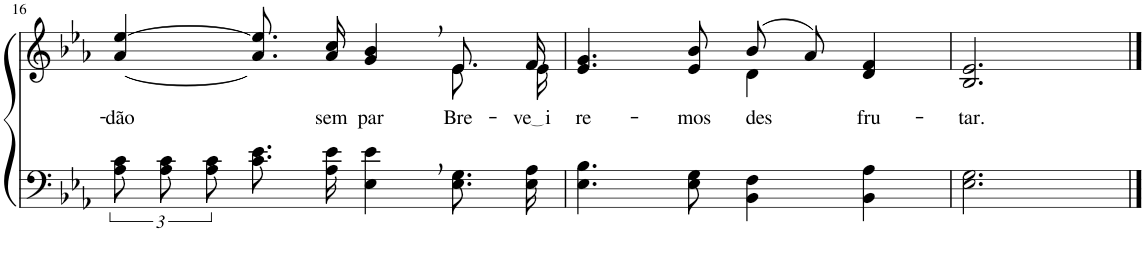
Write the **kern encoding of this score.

**kern	**kern	**text
*part2	*part1	*part1
*staff2	*staff1	*staff1
*I"Parte III e IV	*I"Parte I e II	*
!!LO:PB:g=z
*clefF4	*clefG2	*
*Trd2c3	*Trd2c3	*
*k[b-e-a-]	*k[b-e-a-]	*
*M4/4	*M4/4	*
=16	=16	=16
!	!	!LO:LY:b
*	*^	*
12A-\ 12c\L	[4a-/ [4ee-/	2.ryy	dão
12A-\ 12c\	.	.	.
12A-\ 12c\J	.	.	.
8.c\ 8.e-\L	8.a-]\ 8.ee-]\L	.	.
!	!	!	!LO:LY:b
16A-\ 16e-\Jk	16a-\ 16cc\Jk	.	sem
!	!	!	!LO:LY:b
4E-\, 4e-\,	4g/, 4b-/,	.	par
!	!	!	!LO:LY:b
8.E-\ 8.G\L	8.e-/L	8.e-\L	Bre-
!	!	!	!LO:LY:b
16E-\ 16A-\Jk	16f/Jk	16e-\Jk	ve i
=17	=17	=17	=17
!	!	!	!LO:LY:b
4.E-\ 4.B-\	4.e-/ 4.g/	2ryy	-re-
!	!	!	!LO:LY:b
8E-\ 8G\	8e-/ 8b-/	.	-mos
!	!	!	!LO:LY:b
4BB-\ 4F\	(8b-/L	4d\	des-
.	8a-/J)	.	.
!	!	!	!LO:LY:b
4BB-\ 4A-\	4d/ 4f/	4ryy	-fru-
=18	=18	=18	=18
!	!	!	!LO:LY:b
*	*v	*v	*
2.E-\ 2.G\	2.B-/ 2.e-/	-tar.
==	==	==
*-	*-	*-
